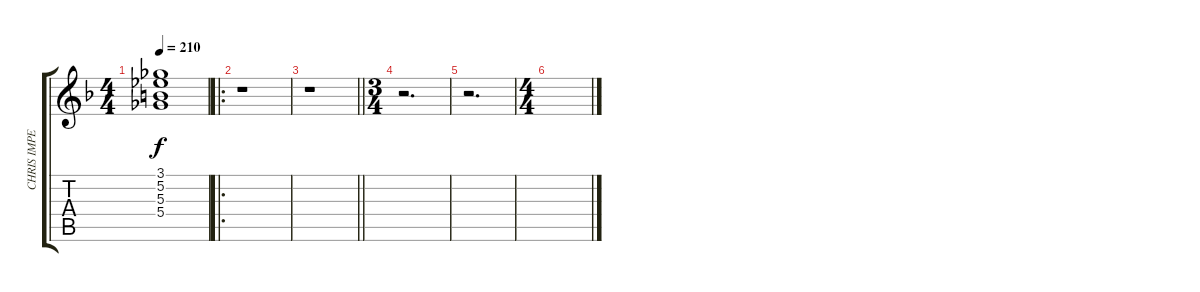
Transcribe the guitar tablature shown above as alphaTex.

\track ("CHRIS IMPELLITTERI - LEAD GUITAR" "CHRIS IMPE") {instrument overdrivenguitar}
\staff {score tabs}
\tuning (Eb4 Bb3 Gb3 Db3 Ab2 Eb2) {hide}
\ts (4 4)
\tempo 210
\clef g2
\ks f
(3.1{t} 5.2{t} 5.3{t} 5.4{t}).1{dy f} |
\ro
r.1 |
\barLineRight lightlight
r.1 |
\ts (3 4)
r.2{d} |
r.2{d} |
\ts (4 4)
